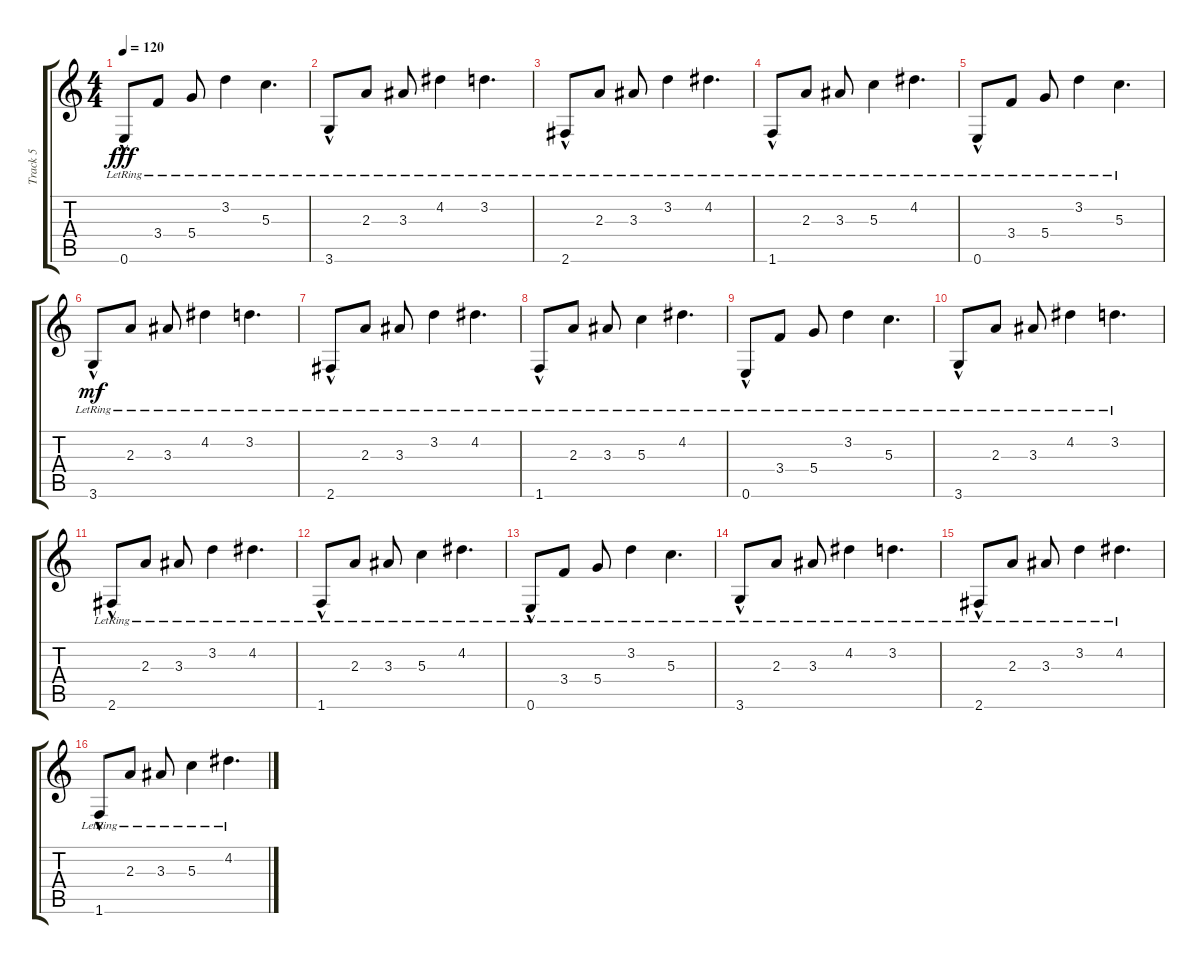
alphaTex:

\track ("Track 5" "Track 5") {instrument acousticguitarsteel}
\staff {score tabs}
\tuning (E4 B3 G3 D3 A2 E2) {hide}
\ts (4 4)
\tempo 120
\clef g2
\ks c
0.6{hac lr}.8{dy fff} 3.4{lr}.8 5.4{lr}.8 3.2{lr}.4 5.3{lr}.4{d} |
3.6{hac lr}.8 2.3{lr}.8 3.3{lr}.8 4.2{lr}.4 3.2{lr}.4{d} |
2.6{hac lr}.8 2.3{lr}.8 3.3{lr}.8 3.2{lr}.4 4.2{lr}.4{d} |
1.6{hac lr}.8 2.3{lr}.8 3.3{lr}.8 5.3{lr}.4 4.2{lr}.4{d} |
0.6{hac lr}.8 3.4{lr}.8 5.4{lr}.8 3.2{lr}.4 5.3{lr}.4{d} |
3.6{hac lr}.8{dy mf} 2.3{lr}.8 3.3{lr}.8 4.2{lr}.4 3.2{lr}.4{d} |
2.6{hac lr}.8 2.3{lr}.8 3.3{lr}.8 3.2{lr}.4 4.2{lr}.4{d} |
1.6{hac lr}.8 2.3{lr}.8 3.3{lr}.8 5.3{lr}.4 4.2{lr}.4{d} |
0.6{hac lr}.8 3.4{lr}.8 5.4{lr}.8 3.2{lr}.4 5.3{lr}.4{d} |
3.6{hac lr}.8 2.3{lr}.8 3.3{lr}.8 4.2{lr}.4 3.2{lr}.4{d} |
2.6{hac lr}.8 2.3{lr}.8 3.3{lr}.8 3.2{lr}.4 4.2{lr}.4{d} |
1.6{hac lr}.8 2.3{lr}.8 3.3{lr}.8 5.3{lr}.4 4.2{lr}.4{d} |
0.6{hac lr}.8 3.4{lr}.8 5.4{lr}.8 3.2{lr}.4 5.3{lr}.4{d} |
3.6{hac lr}.8 2.3{lr}.8 3.3{lr}.8 4.2{lr}.4 3.2{lr}.4{d} |
2.6{hac lr}.8 2.3{lr}.8 3.3{lr}.8 3.2{lr}.4 4.2{lr}.4{d} |
1.6{hac lr}.8 2.3{lr}.8 3.3{lr}.8 5.3{lr}.4 4.2{lr}.4{d}
